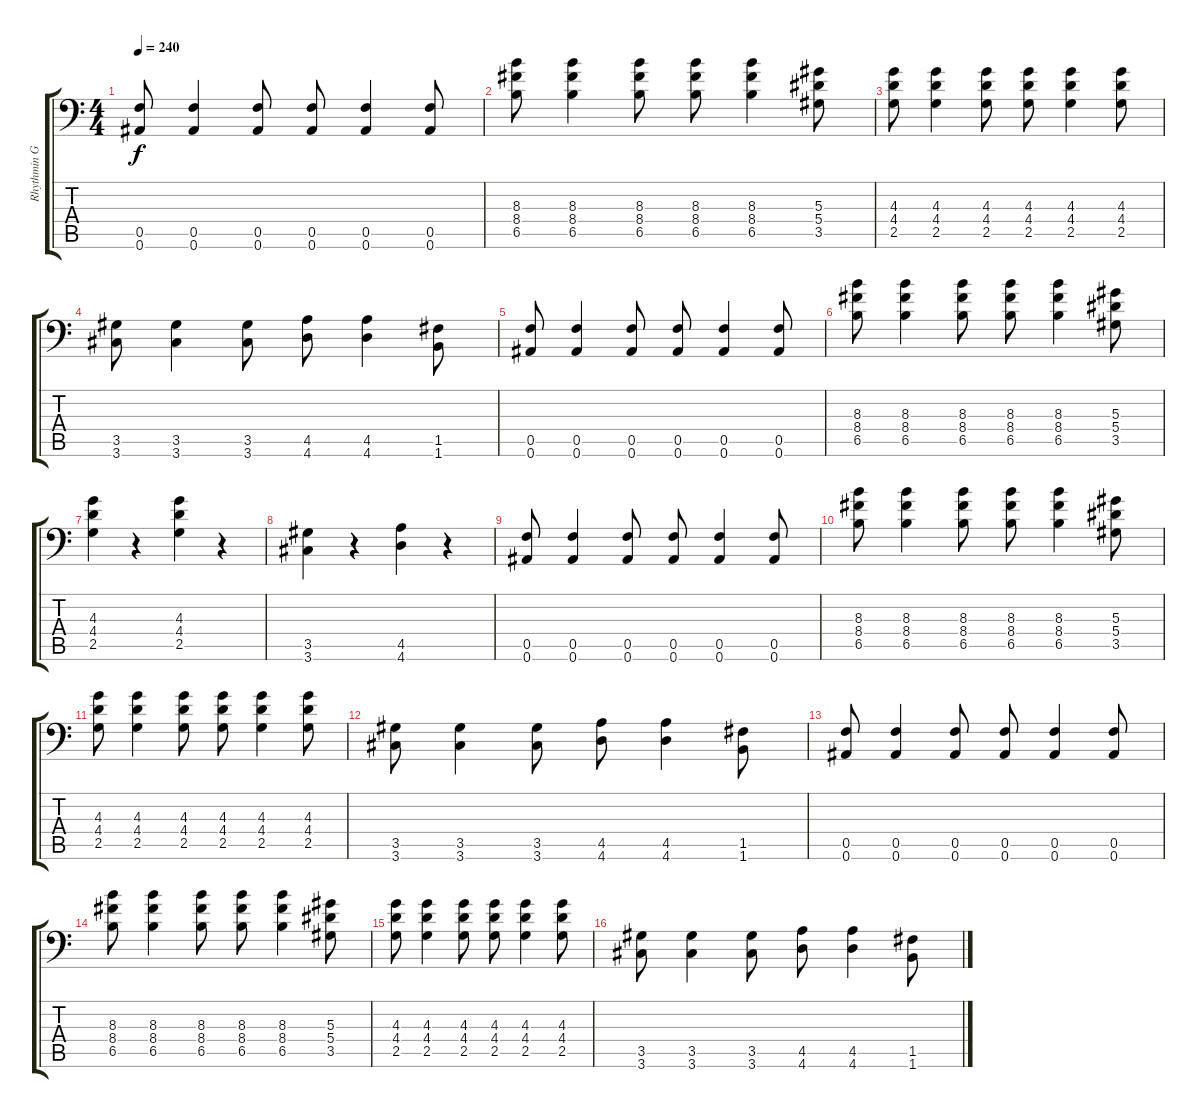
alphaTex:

\track ("Rhythmin Guitar #1" "Rhythmin G") {instrument overdrivenguitar}
\staff {score tabs}
\tuning (C4 G3 Eb3 Bb2 F2 Bb1) {hide}
\ts (4 4)
\tempo 240
\clef f4
\ks c
(0.5 0.6).8{dy f instrument overdrivenguitar} (0.5 0.6).4 (0.5 0.6).8 (0.5 0.6).8 (0.5 0.6).4 (0.5 0.6).8 |
(8.3 8.4 6.5).8 (8.3 8.4 6.5).4 (8.3 8.4 6.5).8 (8.3 8.4 6.5).8 (8.3 8.4 6.5).4 (5.3 5.4 3.5).8 |
(4.3 4.4 2.5).8 (4.3 4.4 2.5).4 (4.3 4.4 2.5).8 (4.3 4.4 2.5).8 (4.3 4.4 2.5).4 (4.3 4.4 2.5).8 |
(3.5 3.6).8 (3.5 3.6).4 (3.5 3.6).8 (4.5 4.6).8 (4.5 4.6).4 (1.5 1.6).8 |
(0.5 0.6).8 (0.5 0.6).4 (0.5 0.6).8 (0.5 0.6).8 (0.5 0.6).4 (0.5 0.6).8 |
(8.3 8.4 6.5).8 (8.3 8.4 6.5).4 (8.3 8.4 6.5).8 (8.3 8.4 6.5).8 (8.3 8.4 6.5).4 (5.3 5.4 3.5).8 |
(4.3 4.4 2.5).4 r.4 (4.3 4.4 2.5).4 r.4 |
(3.5 3.6).4 r.4 (4.5 4.6).4 r.4 |
(0.5 0.6).8 (0.5 0.6).4 (0.5 0.6).8 (0.5 0.6).8 (0.5 0.6).4 (0.5 0.6).8 |
(8.3 8.4 6.5).8 (8.3 8.4 6.5).4 (8.3 8.4 6.5).8 (8.3 8.4 6.5).8 (8.3 8.4 6.5).4 (5.3 5.4 3.5).8 |
(4.3 4.4 2.5).8 (4.3 4.4 2.5).4 (4.3 4.4 2.5).8 (4.3 4.4 2.5).8 (4.3 4.4 2.5).4 (4.3 4.4 2.5).8 |
(3.5 3.6).8 (3.5 3.6).4 (3.5 3.6).8 (4.5 4.6).8 (4.5 4.6).4 (1.5 1.6).8 |
(0.5 0.6).8 (0.5 0.6).4 (0.5 0.6).8 (0.5 0.6).8 (0.5 0.6).4 (0.5 0.6).8 |
(8.3 8.4 6.5).8 (8.3 8.4 6.5).4 (8.3 8.4 6.5).8 (8.3 8.4 6.5).8 (8.3 8.4 6.5).4 (5.3 5.4 3.5).8 |
(4.3 4.4 2.5).8 (4.3 4.4 2.5).4 (4.3 4.4 2.5).8 (4.3 4.4 2.5).8 (4.3 4.4 2.5).4 (4.3 4.4 2.5).8 |
(3.5 3.6).8 (3.5 3.6).4 (3.5 3.6).8 (4.5 4.6).8 (4.5 4.6).4 (1.5 1.6).8
